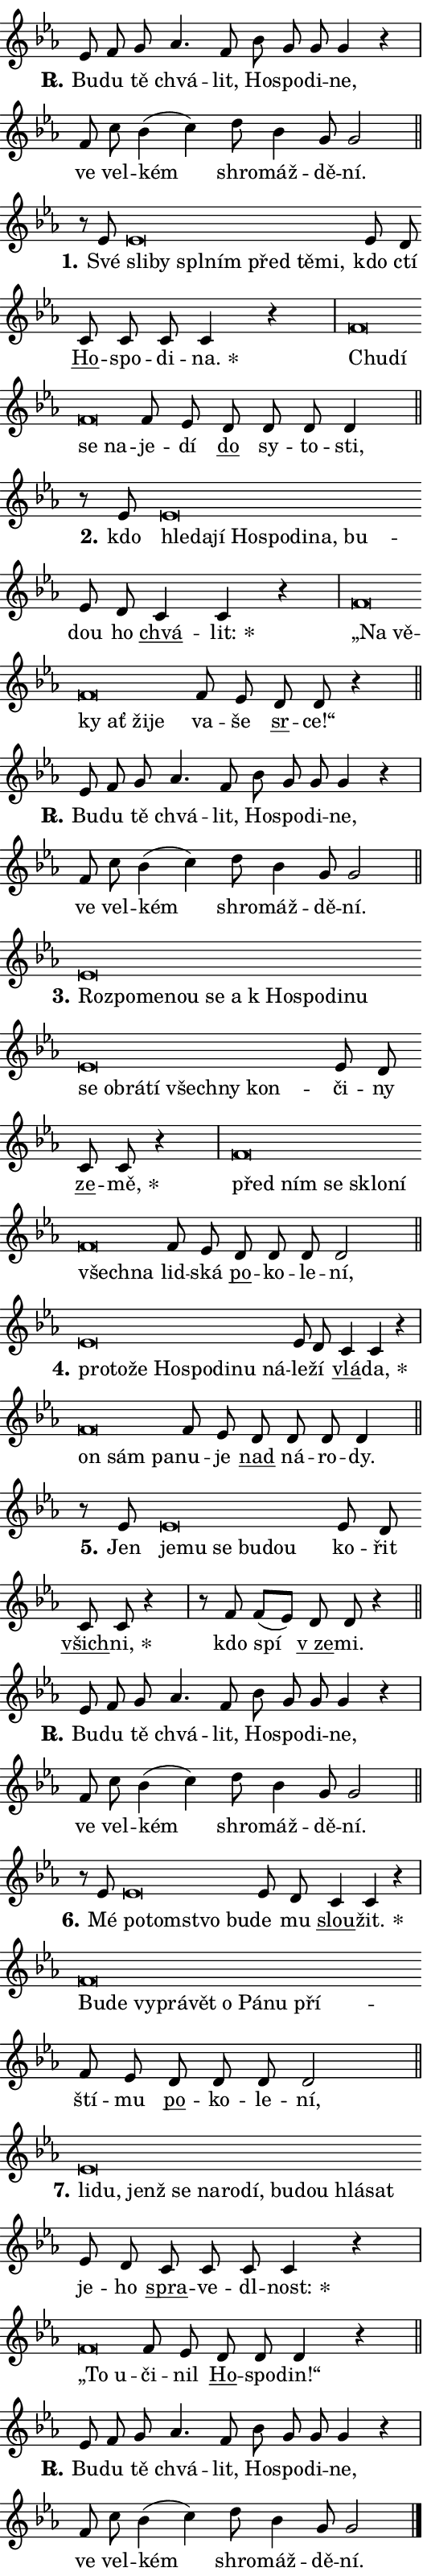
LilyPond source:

\version "2.24.0"
\header { tagline = "" }
\paper {
  indent = 0\cm
  top-margin = 0\cm
  right-margin = 0.13\cm % to fit lyric hyphens
  bottom-margin = 0\cm
  left-margin = 0\cm
  paper-width = 9\cm
  page-breaking = #ly:one-page-breaking
  system-system-spacing.basic-distance = #11
  score-system-spacing.basic-distance = #11
  ragged-last = ##f
}


%% Author: Thomas Morley
%% https://lists.gnu.org/archive/html/lilypond-user/2020-05/msg00002.html
#(define (line-position grob)
"Returns position of @var[grob} in current system:
   @code{'start}, if at first time-step
   @code{'end}, if at last time-step
   @code{'middle} otherwise
"
  (let* ((col (ly:item-get-column grob))
         (ln (ly:grob-object col 'left-neighbor))
         (rn (ly:grob-object col 'right-neighbor))
         (col-to-check-left (if (ly:grob? ln) ln col))
         (col-to-check-right (if (ly:grob? rn) rn col))
         (break-dir-left
           (and
             (ly:grob-property col-to-check-left 'non-musical #f)
             (ly:item-break-dir col-to-check-left)))
         (break-dir-right
           (and
             (ly:grob-property col-to-check-right 'non-musical #f)
             (ly:item-break-dir col-to-check-right))))
        (cond ((eqv? 1 break-dir-left) 'start)
              ((eqv? -1 break-dir-right) 'end)
              (else 'middle))))

#(define (tranparent-at-line-position vctor)
  (lambda (grob)
  "Relying on @code{line-position} select the relevant enry from @var{vctor}.
Used to determine transparency,"
    (case (line-position grob)
      ((end) (not (vector-ref vctor 0)))
      ((middle) (not (vector-ref vctor 1)))
      ((start) (not (vector-ref vctor 2))))))

noteHeadBreakVisibility =
#(define-music-function (break-visibility)(vector?)
"Makes @code{NoteHead}s transparent relying on @var{break-visibility}"
#{
  \override NoteHead.transparent =
    #(tranparent-at-line-position break-visibility)
#})

#(define delete-ledgers-for-transparent-note-heads
  (lambda (grob)
    "Reads whether a @code{NoteHead} is transparent.
If so this @code{NoteHead} is removed from @code{'note-heads} from
@var{grob}, which is supposed to be @code{LedgerLineSpanner}.
As a result ledgers are not printed for this @code{NoteHead}"
    (let* ((nhds-array (ly:grob-object grob 'note-heads))
           (nhds-list
             (if (ly:grob-array? nhds-array)
                 (ly:grob-array->list nhds-array)
                 '()))
           ;; Relies on the transparent-property being done before
           ;; Staff.LedgerLineSpanner.after-line-breaking is executed.
           ;; This is fragile ...
           (to-keep
             (remove
               (lambda (nhd)
                 (ly:grob-property nhd 'transparent #f))
               nhds-list)))
      ;; TODO find a better method to iterate over grob-arrays, similiar
      ;; to filter/remove etc for lists
      ;; For now rebuilt from scratch
      (set! (ly:grob-object grob 'note-heads)  '())
      (for-each
        (lambda (nhd)
          (ly:pointer-group-interface::add-grob grob 'note-heads nhd))
        to-keep))))

squashNotes = {
  \override NoteHead.X-extent = #'(-0.2 . 0.2)
  \override NoteHead.Y-extent = #'(-0.75 . 0)
  \override NoteHead.stencil =
    #(lambda (grob)
       (let ((pos (ly:grob-property grob 'staff-position)))
         (begin
           (if (< pos -7) (display "ERROR: Lower brevis then expected\n") (display ""))
           (if (<= pos -6) ly:text-interface::print ly:note-head::print))))
}
unSquashNotes = {
  \revert NoteHead.X-extent
  \revert NoteHead.Y-extent
  \revert NoteHead.stencil
}

hideNotes = \noteHeadBreakVisibility #begin-of-line-visible
unHideNotes = \noteHeadBreakVisibility #all-visible

% work-around for resetting accidentals
% https://lilypond.org/doc/v2.23/Documentation/notation/displaying-rhythms#unmetered-music
cadenzaMeasure = {
  \cadenzaOff
  \partial 1024 s1024
  \cadenzaOn
}

#(define-markup-command (accent layout props text) (markup?)
  "Underline accented syllable"
  (interpret-markup layout props
    #{\markup \override #'(offset . 4.3) \underline { #text }#}))

responsum = \markup \concat {
  "R" \hspace #-1.05 \path #0.1 #'((moveto 0 0.07) (lineto 0.9 0.8)) \hspace #0.05 "."
}

spaceSize = #0.6828661417322834 % exact space size for TeX Gyre Schola

\layout {
  \context {
    \Staff
    \remove "Time_signature_engraver"
    \override LedgerLineSpanner.after-line-breaking = #delete-ledgers-for-transparent-note-heads
  }
  \context {
    \Lyrics {
      \override LyricSpace.minimum-distance = \spaceSize
      \override LyricText.font-name = #"TeX Gyre Schola"
      \override LyricText.font-size = 1
      \override StanzaNumber.font-name = #"TeX Gyre Schola Bold"
      \override StanzaNumber.font-size = 1
    }
  }
  \context {
    \Score 
    \override NoteHead.text =
      #(lambda (grob) 
        (let ((pos (ly:grob-property grob 'staff-position)))
          #{\markup {
            \combine
              \halign #-0.55 \raise #(if (= pos -6) 0 0.5) \override #'(thickness . 2) \draw-line #'(3.2 . 0)
              \musicglyph "noteheads.sM1"
          }#}))
  }
}

% magnetic-lyrics.ily
%
%   written by
%     Jean Abou Samra <jean@abou-samra.fr>
%     Werner Lemberg <wl@gnu.org>
%
%   adapted by
%     Jiri Hon <jiri.hon@gmail.com>
%
% Version 2022-Apr-15

% https://www.mail-archive.com/lilypond-user@gnu.org/msg149350.html

#(define (Left_hyphen_pointer_engraver context)
   "Collect syllable-hyphen-syllable occurrences in lyrics and store
them in properties.  This engraver only looks to the left.  For
example, if the lyrics input is @code{foo -- bar}, it does the
following.

@itemize @bullet
@item
Set the @code{text} property of the @code{LyricHyphen} grob between
@q{foo} and @q{bar} to @code{foo}.

@item
Set the @code{left-hyphen} property of the @code{LyricText} grob with
text @q{foo} to the @code{LyricHyphen} grob between @q{foo} and
@q{bar}.
@end itemize

Use this auxiliary engraver in combination with the
@code{lyric-@/text::@/apply-@/magnetic-@/offset!} hook."
   (let ((hyphen #f)
         (text #f))
     (make-engraver
      (acknowledgers
       ((lyric-syllable-interface engraver grob source-engraver)
        (set! text grob)))
      (end-acknowledgers
       ((lyric-hyphen-interface engraver grob source-engraver)
        ;(when (not (grob::has-interface grob 'lyric-space-interface))
          (set! hyphen grob)));)
      ((stop-translation-timestep engraver)
       (when (and text hyphen)
         (ly:grob-set-object! text 'left-hyphen hyphen))
       (set! text #f)
       (set! hyphen #f)))))

#(define (lyric-text::apply-magnetic-offset! grob)
   "If the space between two syllables is less than the value in
property @code{LyricText@/.details@/.squash-threshold}, move the right
syllable to the left so that it gets concatenated with the left
syllable.

Use this function as a hook for
@code{LyricText@/.after-@/line-@/breaking} if the
@code{Left_@/hyphen_@/pointer_@/engraver} is active."
   (let ((hyphen (ly:grob-object grob 'left-hyphen #f)))
     (when hyphen
       (let ((left-text (ly:spanner-bound hyphen LEFT)))
         (when (grob::has-interface left-text 'lyric-syllable-interface)
           (let* ((common (ly:grob-common-refpoint grob left-text X))
                  (this-x-ext (ly:grob-extent grob common X))
                  (left-x-ext
                   (begin
                     ;; Trigger magnetism for left-text.
                     (ly:grob-property left-text 'after-line-breaking)
                     (ly:grob-extent left-text common X)))
                  ;; `delta` is the gap width between two syllables.
                  (delta (- (interval-start this-x-ext)
                            (interval-end left-x-ext)))
                  (details (ly:grob-property grob 'details))
                  (threshold (assoc-get 'squash-threshold details 0.2)))
             (when (< delta threshold)
               (let* (;; We have to manipulate the input text so that
                      ;; ligatures crossing syllable boundaries are not
                      ;; disabled.  For languages based on the Latin
                      ;; script this is essentially a beautification.
                      ;; However, for non-Western scripts it can be a
                      ;; necessity.
                      (lt (ly:grob-property left-text 'text))
                      (rt (ly:grob-property grob 'text))
                      (is-space (grob::has-interface hyphen 'lyric-space-interface))
                      (space (if is-space " " ""))
                      (extra-delta (if is-space spaceSize 0))
                      ;; Append new syllable.
                      (ltrt-space (if (and (string? lt) (string? rt))
                                (string-append lt space rt)
                                (make-concat-markup (list lt space rt))))
                      ;; Right-align `ltrt` to the right side.
                      (ltrt-space-markup (grob-interpret-markup
                               grob
                               (make-translate-markup
                                (cons (interval-length this-x-ext) 0)
                                (make-right-align-markup ltrt-space)))))
                 (begin
                   ;; Don't print `left-text`.
                   (ly:grob-set-property! left-text 'stencil #f)
                   ;; Set text and stencil (which holds all collected
                   ;; syllables so far) and shift it to the left.
                   (ly:grob-set-property! grob 'text ltrt-space)
                   (ly:grob-set-property! grob 'stencil ltrt-space-markup)
                   (ly:grob-translate-axis! grob (- (- delta extra-delta)) X))))))))))


#(define (lyric-hyphen::displace-bounds-first grob)
   ;; Make very sure this callback isn't triggered too early.
   (let ((left (ly:spanner-bound grob LEFT))
         (right (ly:spanner-bound grob RIGHT)))
     (ly:grob-property left 'after-line-breaking)
     (ly:grob-property right 'after-line-breaking)
     (ly:lyric-hyphen::print grob)))

squashThreshold = #0.4

\layout {
  \context {
    \Lyrics
    \consists #Left_hyphen_pointer_engraver
    \override LyricText.after-line-breaking =
      #lyric-text::apply-magnetic-offset!
    \override LyricHyphen.stencil = #lyric-hyphen::displace-bounds-first
    \override LyricText.details.squash-threshold = \squashThreshold
    \override LyricHyphen.minimum-distance = 0
    \override LyricHyphen.minimum-length = \squashThreshold
  }
}

squashText = \override LyricText.details.squash-threshold = 9999
unSquashText = \override LyricText.details.squash-threshold = \squashThreshold

leftText = \override LyricText.self-alignment-X = #LEFT
unLeftText = \revert LyricText.self-alignment-X

starOffset = #(lambda (grob) 
                (let ((x_offset (ly:self-alignment-interface::aligned-on-x-parent grob)))
                  (if (= x_offset 0) 0 (+ x_offset 1.2))))

star = #(define-music-function (syllable)(string?)
"Append star separator at the end of a syllable"
#{
  \once \override LyricText.X-offset = #starOffset
  \lyricmode { \markup {
    #syllable
    \override #'((font-name . "TeX Gyre Schola Bold")) \hspace #0.2 \lower #0.65 \larger "*"
  } }
#})

starAccent = #(define-music-function (syllable)(string?)
"Append star separator at the end of a syllable and make accent"
#{
  \once \override LyricText.X-offset = #starOffset
  \lyricmode { \markup {
    \accent #syllable
    \override #'((font-name . "TeX Gyre Schola Bold")) \hspace #0.2 \lower #0.65 \larger "*"
  } }
#})

breath = #(define-music-function (syllable)(string?)
"Append breathing indicator at the end of a syllable"
#{
  \lyricmode { \markup { #syllable "+" } }
#})

optionalBreath = #(define-music-function (syllable)(string?)
"Append optional breathing indicator at the end of a syllable"
#{
  \lyricmode { \markup { #syllable "(+)" } }
#})


\score {
    <<
        \new Voice = "melody" { \cadenzaOn \key es \major \relative { es'8 f g as4. f8 \bar "" bes g g g4 r \cadenzaMeasure \bar "|" f8 c' \bar "" bes4( c) \bar "" d8 bes4 g8 g2 \cadenzaMeasure \bar "||" \break } }
        \new Lyrics \lyricsto "melody" { \lyricmode { \set stanza = \responsum
Bu -- du tě chvá -- lit, Ho -- spo -- di -- ne, ve vel -- kém shro -- máž -- dě -- ní. } }
    >>
    \layout {}
}

\score {
    <<
        \new Voice = "melody" { \cadenzaOn \key es \major \relative { r8 es'8 \squashNotes es\breve*1/16 \hideNotes \breve*1/16 \bar "" \breve*1/16 \bar "" \breve*1/16 \bar "" \breve*1/16 \bar "" \breve*1/16 \breve*1/16 \bar "" \unHideNotes \unSquashNotes es8 d \bar "" c c c c4 r \cadenzaMeasure \bar "|" \squashNotes f\breve*1/16 \hideNotes \breve*1/16 \bar "" \breve*1/16 \breve*1/16 \bar "" \unHideNotes \unSquashNotes f8 es \bar "" d d d d4 \cadenzaMeasure \bar "||" \break } }
        \new Lyrics \lyricsto "melody" { \lyricmode { \set stanza = "1."
Své \leftText sli -- \squashText by spl -- ním před tě -- mi, \unLeftText \unSquashText kdo ctí \markup \accent Ho -- spo -- di -- \star na. \leftText Chu -- \squashText dí se na -- \unLeftText \unSquashText je -- dí \markup \accent do sy -- to -- sti, } }
    >>
    \layout {}
}

\score {
    <<
        \new Voice = "melody" { \cadenzaOn \key es \major \relative { r8 es'8 \squashNotes es\breve*1/16 \hideNotes \breve*1/16 \bar "" \breve*1/16 \bar "" \breve*1/16 \bar "" \breve*1/16 \bar "" \breve*1/16 \bar "" \breve*1/16 \breve*1/16 \bar "" \unHideNotes \unSquashNotes es8 d \bar "" c4 c r \cadenzaMeasure \bar "|" \squashNotes f\breve*1/16 \hideNotes \breve*1/16 \bar "" \breve*1/16 \bar "" \breve*1/16 \bar "" \breve*1/16 \breve*1/16 \bar "" \unHideNotes \unSquashNotes f8 es \bar "" d8 d r4 \cadenzaMeasure \bar "||" \break } }
        \new Lyrics \lyricsto "melody" { \lyricmode { \set stanza = "2."
kdo \leftText hle -- \squashText da -- jí Ho -- spo -- di -- na, bu -- \unLeftText \unSquashText dou ho \markup \accent chvá -- \star lit: \leftText „Na \squashText vě -- ky ať ži -- je \unLeftText \unSquashText va -- še \markup \accent sr -- ce!“ } }
    >>
    \layout {}
}

\score {
    <<
        \new Voice = "melody" { \cadenzaOn \key es \major \relative { es'8 f g as4. f8 \bar "" bes g g g4 r \cadenzaMeasure \bar "|" f8 c' \bar "" bes4( c) \bar "" d8 bes4 g8 g2 \cadenzaMeasure \bar "||" \break } }
        \new Lyrics \lyricsto "melody" { \lyricmode { \set stanza = \responsum
Bu -- du tě chvá -- lit, Ho -- spo -- di -- ne, ve vel -- kém shro -- máž -- dě -- ní. } }
    >>
    \layout {}
}

\score {
    <<
        \new Voice = "melody" { \cadenzaOn \key es \major \relative { \squashNotes es'\breve*1/16 \hideNotes \breve*1/16 \bar "" \breve*1/16 \bar "" \breve*1/16 \bar "" \breve*1/16 \bar "" \breve*1/16 \bar "" \breve*1/16 \bar "" \breve*1/16 \bar "" \breve*1/16 \bar "" \breve*1/16 \bar "" \breve*1/16 \bar "" \breve*1/16 \bar "" \breve*1/16 \bar "" \breve*1/16 \bar "" \breve*1/16 \bar "" \breve*1/16 \breve*1/16 \bar "" \unHideNotes \unSquashNotes es8 d \bar "" c c r4 \cadenzaMeasure \bar "|" \squashNotes f\breve*1/16 \hideNotes \breve*1/16 \bar "" \breve*1/16 \bar "" \breve*1/16 \bar "" \breve*1/16 \bar "" \breve*1/16 \breve*1/16 \bar "" \unHideNotes \unSquashNotes f8 es \bar "" d d d d2 \cadenzaMeasure \bar "||" \break } }
        \new Lyrics \lyricsto "melody" { \lyricmode { \set stanza = "3."
\leftText Roz -- \squashText po -- me -- nou se a "k Ho" -- spo -- di -- nu se ob -- rá -- tí všech -- ny kon -- \unLeftText \unSquashText či -- ny \markup \accent ze -- \star mě, \leftText před \squashText ním se sklo -- ní všech -- na \unLeftText \unSquashText lid -- ská \markup \accent po -- ko -- le -- ní, } }
    >>
    \layout {}
}

\score {
    <<
        \new Voice = "melody" { \cadenzaOn \key es \major \relative { \squashNotes es'\breve*1/16 \hideNotes \breve*1/16 \bar "" \breve*1/16 \bar "" \breve*1/16 \bar "" \breve*1/16 \bar "" \breve*1/16 \bar "" \breve*1/16 \breve*1/16 \bar "" \unHideNotes \unSquashNotes es8 d \bar "" c4 c r \cadenzaMeasure \bar "|" \squashNotes f\breve*1/16 \hideNotes \breve*1/16 \breve*1/16 \bar "" \unHideNotes \unSquashNotes f8 es \bar "" d d d d4 \cadenzaMeasure \bar "||" \break } }
        \new Lyrics \lyricsto "melody" { \lyricmode { \set stanza = "4."
\leftText pro -- \squashText to -- že Ho -- spo -- di -- nu ná -- \unLeftText \unSquashText le -- ží \markup \accent vlá -- \star da, \leftText on \squashText sám pa -- \unLeftText \unSquashText nu -- je \markup \accent nad ná -- ro -- dy. } }
    >>
    \layout {}
}

\score {
    <<
        \new Voice = "melody" { \cadenzaOn \key es \major \relative { r8 es'8 \squashNotes es\breve*1/16 \hideNotes \breve*1/16 \bar "" \breve*1/16 \bar "" \breve*1/16 \breve*1/16 \bar "" \unHideNotes \unSquashNotes es8 d \bar "" c8 c r4 \cadenzaMeasure \bar "|" r8 f8 f8[( es)] \bar "" d8 d r4 \cadenzaMeasure \bar "||" \break } }
        \new Lyrics \lyricsto "melody" { \lyricmode { \set stanza = "5."
Jen \leftText je -- \squashText mu se bu -- dou \unLeftText \unSquashText ko -- řit \markup \accent všich -- \star ni, kdo spí \markup \accent "v ze" -- mi. } }
    >>
    \layout {}
}

\score {
    <<
        \new Voice = "melody" { \cadenzaOn \key es \major \relative { es'8 f g as4. f8 \bar "" bes g g g4 r \cadenzaMeasure \bar "|" f8 c' \bar "" bes4( c) \bar "" d8 bes4 g8 g2 \cadenzaMeasure \bar "||" \break } }
        \new Lyrics \lyricsto "melody" { \lyricmode { \set stanza = \responsum
Bu -- du tě chvá -- lit, Ho -- spo -- di -- ne, ve vel -- kém shro -- máž -- dě -- ní. } }
    >>
    \layout {}
}

\score {
    <<
        \new Voice = "melody" { \cadenzaOn \key es \major \relative { r8 es'8 \squashNotes es\breve*1/16 \hideNotes \breve*1/16 \bar "" \breve*1/16 \breve*1/16 \bar "" \unHideNotes \unSquashNotes es8 d \bar "" c4 c r \cadenzaMeasure \bar "|" \squashNotes f\breve*1/16 \hideNotes \breve*1/16 \bar "" \breve*1/16 \bar "" \breve*1/16 \bar "" \breve*1/16 \bar "" \breve*1/16 \bar "" \breve*1/16 \bar "" \breve*1/16 \breve*1/16 \bar "" \unHideNotes \unSquashNotes f8 es \bar "" d d d d2 \cadenzaMeasure \bar "||" \break } }
        \new Lyrics \lyricsto "melody" { \lyricmode { \set stanza = "6."
Mé \leftText po -- \squashText tom -- stvo bu -- \unLeftText \unSquashText de mu \markup \accent slou -- \star žit. \leftText Bu -- \squashText de vy -- prá -- vět o Pá -- nu pří -- \unLeftText \unSquashText ští -- mu \markup \accent po -- ko -- le -- ní, } }
    >>
    \layout {}
}

\score {
    <<
        \new Voice = "melody" { \cadenzaOn \key es \major \relative { \squashNotes es'\breve*1/16 \hideNotes \breve*1/16 \bar "" \breve*1/16 \bar "" \breve*1/16 \bar "" \breve*1/16 \bar "" \breve*1/16 \bar "" \breve*1/16 \bar "" \breve*1/16 \bar "" \breve*1/16 \bar "" \breve*1/16 \breve*1/16 \bar "" \unHideNotes \unSquashNotes es8 d \bar "" c c c c4 r \cadenzaMeasure \bar "|" \squashNotes f\breve*1/16 \hideNotes \breve*1/16 \bar "" \unHideNotes \unSquashNotes f8 es \bar "" d d d4 r \cadenzaMeasure \bar "||" \break } }
        \new Lyrics \lyricsto "melody" { \lyricmode { \set stanza = "7."
\leftText li -- \squashText du, jenž se na -- ro -- dí, bu -- dou hlá -- sat \unLeftText \unSquashText je -- ho \markup \accent spra -- ve -- dl -- \star nost: \leftText „To \squashText u -- \unLeftText \unSquashText či -- nil \markup \accent Ho -- spo -- din!“ } }
    >>
    \layout {}
}

\score {
    <<
        \new Voice = "melody" { \cadenzaOn \key es \major \relative { es'8 f g as4. f8 \bar "" bes g g g4 r \cadenzaMeasure \bar "|" f8 c' \bar "" bes4( c) \bar "" d8 bes4 g8 g2 \cadenzaMeasure \bar "||" \break } \bar "|." }
        \new Lyrics \lyricsto "melody" { \lyricmode { \set stanza = \responsum
Bu -- du tě chvá -- lit, Ho -- spo -- di -- ne, ve vel -- kém shro -- máž -- dě -- ní. } }
    >>
    \layout {}
}
